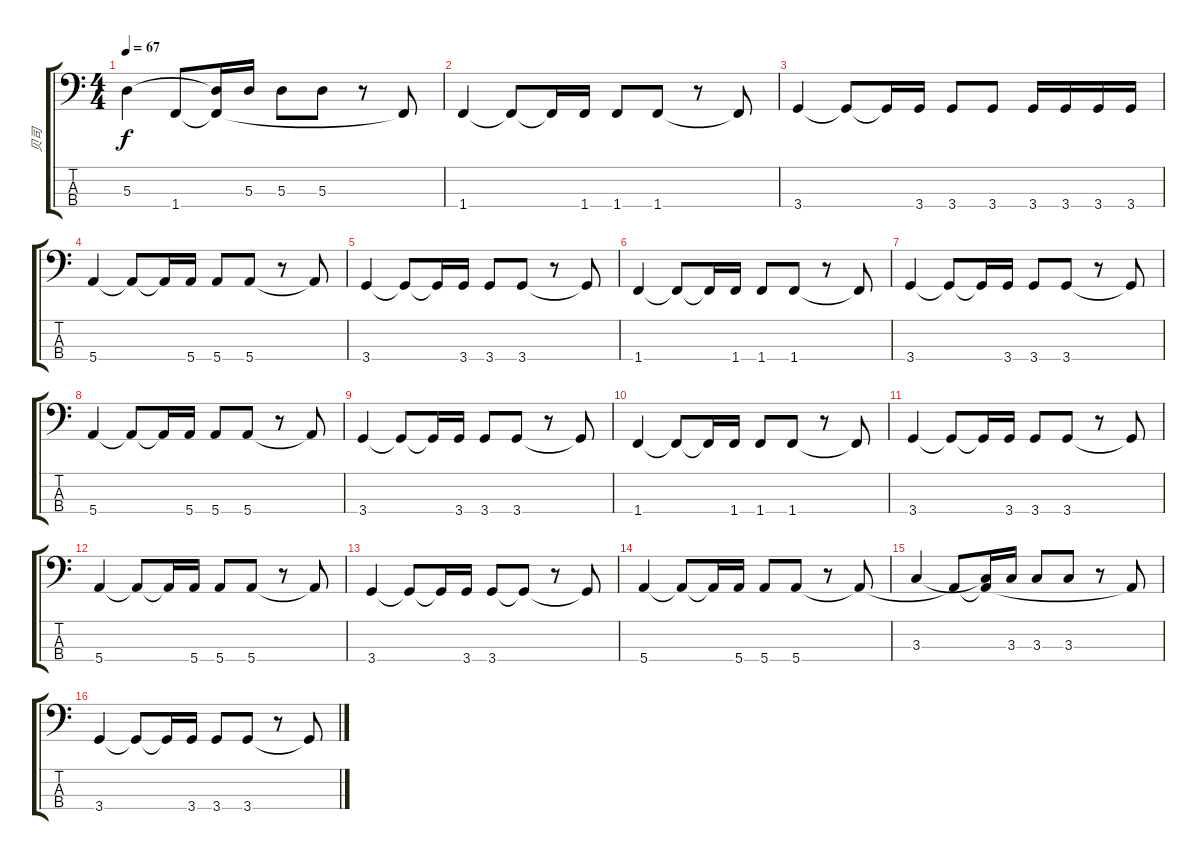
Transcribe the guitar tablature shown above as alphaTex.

\track ("贝司" "贝司") {instrument electricbassfinger}
\staff {score tabs}
\tuning (G2 D2 A1 E1) {hide}
\ts (4 4)
\tempo 67
\clef f4
\ks c
5.3.4{dy f} 1.4{t}.8 (5.3{t} 1.4{t}).16 5.3.16 5.3.8 5.3.8 r.8 1.4{t}.8 |
1.4.4 1.4{t}.8 1.4{t}.16 1.4.16 1.4.8 1.4.8 r.8 1.4{t}.8 |
3.4.4 3.4{t}.8 3.4{t}.16 3.4.16 3.4.8 3.4.8 3.4.16 3.4.16 3.4.16 3.4.16 |
5.4.4 5.4{t}.8 5.4{t}.16 5.4.16 5.4.8 5.4.8 r.8 5.4{t}.8 |
3.4.4 3.4{t}.8 3.4{t}.16 3.4.16 3.4.8 3.4.8 r.8 3.4{t}.8 |
1.4.4 1.4{t}.8 1.4{t}.16 1.4.16 1.4.8 1.4.8 r.8 1.4{t}.8 |
3.4.4 3.4{t}.8 3.4{t}.16 3.4.16 3.4.8 3.4.8 r.8 3.4{t}.8 |
5.4.4 5.4{t}.8 5.4{t}.16 5.4.16 5.4.8 5.4.8 r.8 5.4{t}.8 |
3.4.4 3.4{t}.8 3.4{t}.16 3.4.16 3.4.8 3.4.8 r.8 3.4{t}.8 |
1.4.4 1.4{t}.8 1.4{t}.16 1.4.16 1.4.8 1.4.8 r.8 1.4{t}.8 |
3.4.4 3.4{t}.8 3.4{t}.16 3.4.16 3.4.8 3.4.8 r.8 3.4{t}.8 |
5.4.4 5.4{t}.8 5.4{t}.16 5.4.16 5.4.8 5.4.8 r.8 5.4{t}.8 |
3.4.4 3.4{t}.8 3.4{t}.16 3.4.16 3.4.8 3.4{t}.8 r.8 3.4{t}.8 |
5.4.4 5.4{t}.8 5.4{t}.16 5.4.16 5.4.8 5.4.8 r.8 5.4{t}.8 |
3.3.4 5.4{t}.8 (3.3{t} 5.4{t}).16 3.3.16 3.3.8 3.3.8 r.8 5.4{t}.8 |
3.4.4 3.4{t}.8 3.4{t}.16 3.4.16 3.4.8 3.4.8 r.8 3.4{t}.8
